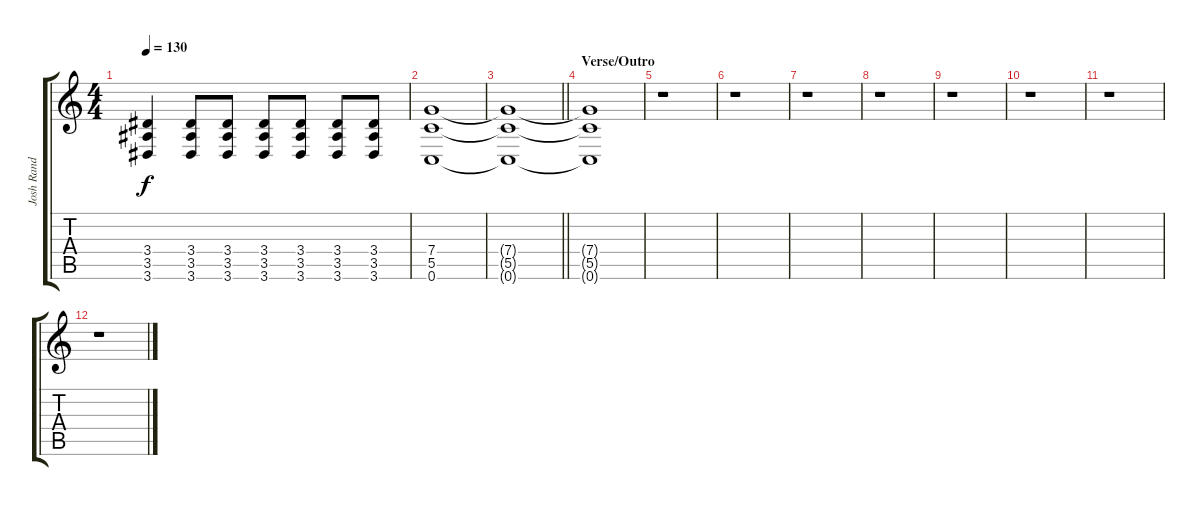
\track ("Josh Rand (Dirty) " "Josh Rand ") {instrument distortionguitar}
\staff {score tabs}
\tuning (D4 A3 F3 C3 G2 C2) {hide}
\ts (4 4)
\tempo 130
\clef g2
\ks c
(3.4 3.5 3.6).4{dy f} (3.4 3.5 3.6).8 (3.4 3.5 3.6).8 (3.4 3.5 3.6).8 (3.4 3.5 3.6).8 (3.4 3.5 3.6).8 (3.4 3.5 3.6).8 |
(7.4 5.5 0.6).1{volume 0} |
\barLineRight lightlight
(7.4{t} 5.5{t} 0.6{t}).1 |
\section ("" "Verse/Outro")
(7.4{t} 5.5{t} 0.6{t}).1 |
r.1 |
r.1 |
r.1 |
r.1 |
r.1 |
r.1 |
r.1 |
r.1
